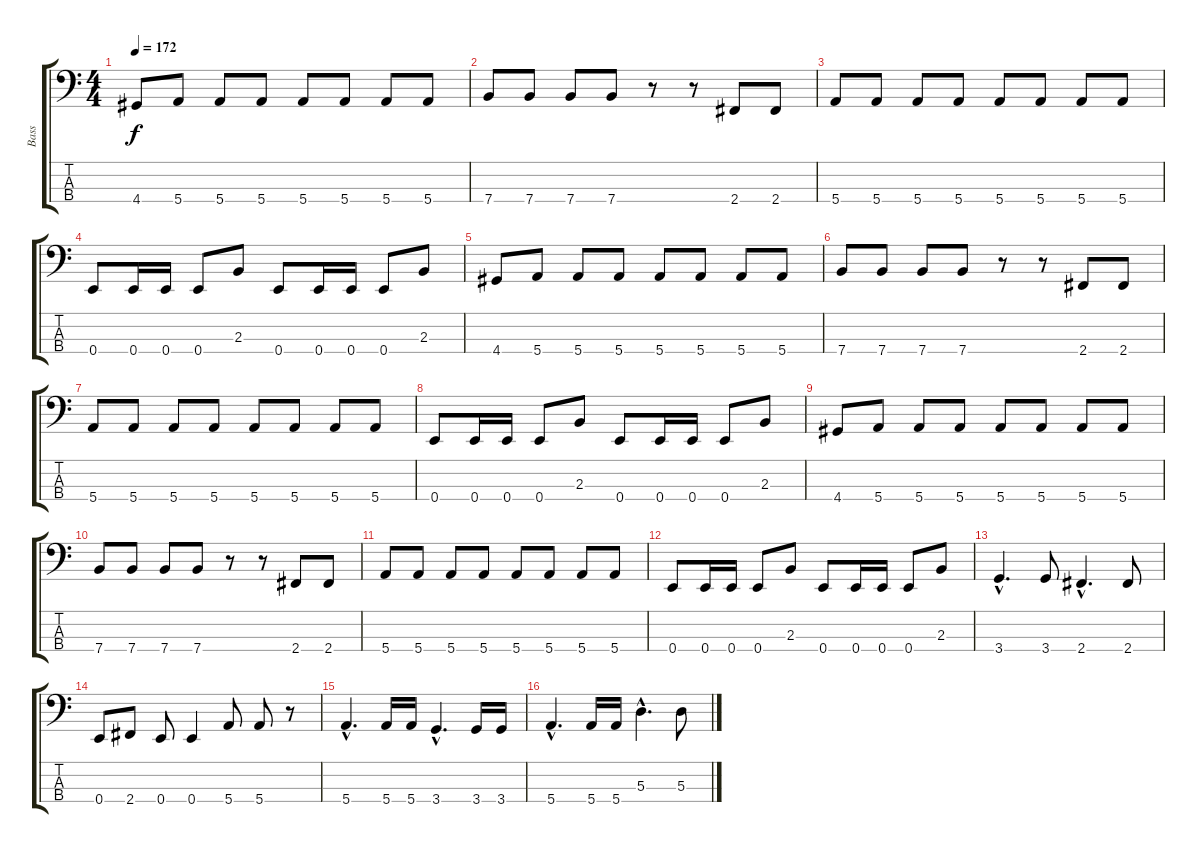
\track ("Bass" "Bass") {instrument electricbassfinger}
\staff {score tabs}
\tuning (G2 D2 A1 E1) {hide}
\ts (4 4)
\tempo 172
\clef f4
\ks c
4.4.8{dy f} 5.4.8 5.4.8 5.4.8 5.4.8 5.4.8 5.4.8 5.4.8 |
7.4.8 7.4.8 7.4.8 7.4.8 r.8 r.8 2.4.8 2.4.8 |
5.4.8 5.4.8 5.4.8 5.4.8 5.4.8 5.4.8 5.4.8 5.4.8 |
0.4.8 0.4.16 0.4.16 0.4.8 2.3.8 0.4.8 0.4.16 0.4.16 0.4.8 2.3.8 |
4.4.8 5.4.8 5.4.8 5.4.8 5.4.8 5.4.8 5.4.8 5.4.8 |
7.4.8 7.4.8 7.4.8 7.4.8 r.8 r.8 2.4.8 2.4.8 |
5.4.8 5.4.8 5.4.8 5.4.8 5.4.8 5.4.8 5.4.8 5.4.8 |
0.4.8 0.4.16 0.4.16 0.4.8 2.3.8 0.4.8 0.4.16 0.4.16 0.4.8 2.3.8 |
4.4.8 5.4.8 5.4.8 5.4.8 5.4.8 5.4.8 5.4.8 5.4.8 |
7.4.8 7.4.8 7.4.8 7.4.8 r.8 r.8 2.4.8 2.4.8 |
5.4.8 5.4.8 5.4.8 5.4.8 5.4.8 5.4.8 5.4.8 5.4.8 |
0.4.8 0.4.16 0.4.16 0.4.8 2.3.8 0.4.8 0.4.16 0.4.16 0.4.8 2.3.8 |
3.4{hac}.4{d} 3.4.8 2.4{hac}.4{d} 2.4.8 |
0.4.8 2.4.8 0.4.8 0.4.4 5.4.8 5.4.8 r.8 |
5.4{hac}.4{d} 5.4.16 5.4.16 3.4{hac}.4{d} 3.4.16 3.4.16 |
5.4{hac}.4{d} 5.4.16 5.4.16 5.3{hac}.4{d} 5.3.8
